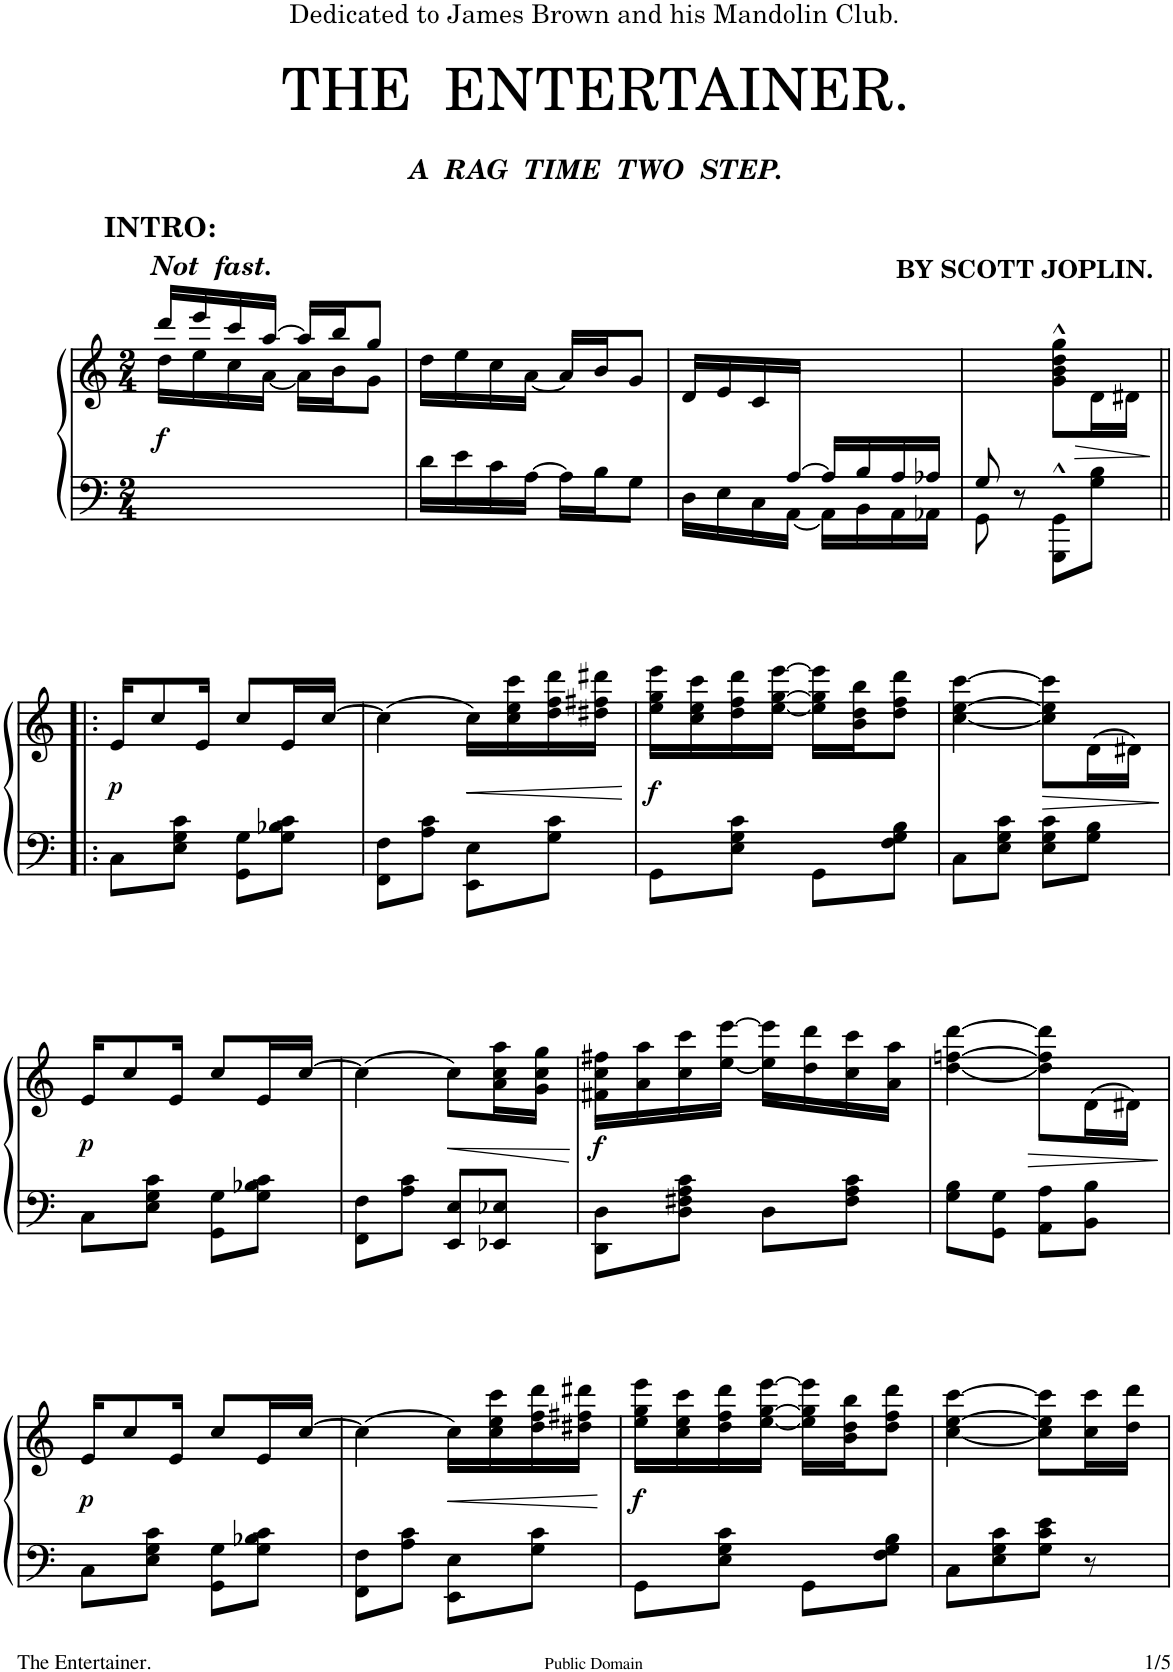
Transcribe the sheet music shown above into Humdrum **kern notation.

**kern	**kern	**dynam
*part1	*part1	*part1
*staff2	*staff1	*staff1/2
*I"Piano	*	*
*I'Pno	*	*
*clefF4	*clefG2	*
*k[]	*k[]	*
*M2/4	*M2/4	*
=1	=1	=1
*	*^	*
!	!LO:TX:a:B:t=INTRO&colon;	!	!
!	!LO:TX:a:Bi:t=Not  fast.	!	!
!	!	!	!LO:DY:b
2ryy	16ddd/LL	16dd\LL	f
.	16eee/	16ee\	.
.	16ccc/	16cc\	.
.	[>16aa/JJ	[<16a\JJ	.
.	16aa/LL]	16a\LL]	.
.	16bb/J	16b\J	.
.	8gg/J	8g\J	.
*	*v	*v	*
=2	=2	=2
16d\LL	16dd\LL	.
16e\	16ee\	.
16c\	16cc\	.
[16A\JJ	[<16a\JJ	.
16A\LL]	16a/LL]	.
16B\J	16b/J	.
8G\J	8g/J	.
=3	=3	=3
*^	*	*
8.ryy	16D\LL	16d/LL	.
.	16E\	16e/	.
.	16C\	16c/	.
[>16A/JJ	[<16AA\JJ	4ryy	.
16A/LL]	16AA\LL]	.	.
16B/	16BB\	.	.
16A/	16AA\	.	.
16A-X/JJ	16AA-X\JJ	16ryy	.
=4	=4	=4	=4
8G/	8GG\	8ryy	.
4.ryy	8r	8r	.
.	8GGG\^^ 8GG\^^L	8g\^^ 8b\^^ 8dd\^^ 8gg\^^L	.
!	!	!	!LO:HP:b
.	8G\ 8B\J	16d\L	>
.	.	16d#X\JJ	.
*v	*v	*	*
.	.	]
!!LO:LB:g=z
=5!|:	=5!|:	=5!|:
!	!	!LO:DY:b
8C\L	16e/KL	p
.	8cc/	.
8E\ 8G\ 8c\J	.	.
.	16e/Jk	.
8GG\ 8G\L	8cc/L	.
8G\ 8B-X\ 8c\J	16e/L	.
.	[>16cc/JJ	.
=6	=6	=6
8FF\ 8F\L	4cc\_	.
8A\ 8c\J	.	.
!	!	!LO:HP:b
8EE\ 8E\L	16cc\LL]	<
.	16cc\ 16ee\ 16ccc\	.
8G\ 8c\J	16dd\ 16ff\ 16ddd\	.
.	16dd#X\ 16ff#X\ 16ddd#X\JJ	.
.	.	[
=7	=7	=7
!	!	!LO:DY:b
8GG\L	16ee\ 16gg\ 16eee\LL	f
.	16cc\ 16ee\ 16ccc\	.
8E\ 8G\ 8c\J	16dd\ 16ff\ 16ddd\	.
.	[<16ee\ [16gg\ [16eee\JJ	.
8GG\L	16ee\] 16gg\] 16eee\]LL	.
.	16b\ 16dd\ 16bb\J	.
8F\ 8G\ 8B\J	8dd\ 8ff\ 8ddd\J	.
=8	=8	=8
8C\L	[<4cc\ [4ee\ [4ccc\	.
8E\ 8G\ 8c\J	.	.
!	!	!LO:HP:b
8E\ 8G\ 8c\L	8cc\] 8ee\] 8ccc\]L	>
8G\ 8B\J	(16d\L	.
.	16d#X\JJ)	.
.	.	]
!!LO:LB:g=z
=9	=9	=9
!	!	!LO:DY:b
8C\L	16e/KL	p
.	8cc/	.
8E\ 8G\ 8c\J	.	.
.	16e/Jk	.
8GG\ 8G\L	8cc/L	.
8G\ 8B-X\ 8c\J	16e/L	.
.	[>16cc/JJ	.
=10	=10	=10
8FF\ 8F\L	4cc\_	.
8A\ 8c\J	.	.
!	!	!LO:HP:b
8EE/ 8E/L	8cc\L]	<
8EE-X/ 8E-X/J	16a\ 16cc\ 16aa\L	.
.	16g\ 16cc\ 16gg\JJ	.
.	.	[
=11	=11	=11
!	!	!LO:DY:b
8DD\ 8D\L	16f#X\ 16cc\ 16ff#X\LL	f
.	16a\ 16aa\	.
8D\ 8F#X\ 8A\ 8c\J	16cc\ 16ccc\	.
.	[<16ee\ [16eee\JJ	.
8D\L	16ee\] 16eee\]LL	.
.	16dd\ 16ddd\	.
8F#\ 8A\ 8c\J	16cc\ 16ccc\	.
.	16a\ 16aa\JJ	.
=12	=12	=12
8G\ 8B\L	[<4dd\ [4ffn\ [4ddd\	.
8GG\ 8G\J	.	.
!	!	!LO:HP:b
8AA\ 8A\L	8dd\] 8ff\] 8ddd\]L	>
8BB\ 8B\J	(16d\L	.
.	16d#X\JJ)	.
.	.	]
!!LO:LB:g=z
=13	=13	=13
!	!	!LO:DY:b
8C\L	16e/KL	p
.	8cc/	.
8E\ 8G\ 8c\J	.	.
.	16e/Jk	.
8GG\ 8G\L	8cc/L	.
8G\ 8B-X\ 8c\J	16e/L	.
.	[>16cc/JJ	.
=14	=14	=14
8FF\ 8F\L	4cc\_	.
8A\ 8c\J	.	.
!	!	!LO:HP:b
8EE\ 8E\L	16cc\LL]	<
.	16cc\ 16ee\ 16ccc\	.
8G\ 8c\J	16dd\ 16ff\ 16ddd\	.
.	16dd#X\ 16ff#X\ 16ddd#X\JJ	.
.	.	[
=15	=15	=15
!	!	!LO:DY:b
8GG\L	16ee\ 16gg\ 16eee\LL	f
.	16cc\ 16ee\ 16ccc\	.
8E\ 8G\ 8c\J	16dd\ 16ff\ 16ddd\	.
.	[<16ee\ [16gg\ [16eee\JJ	.
8GG\L	16ee\] 16gg\] 16eee\]LL	.
.	16b\ 16dd\ 16bb\J	.
8F\ 8G\ 8B\J	8dd\ 8ff\ 8ddd\J	.
=16	=16	=16
8C\L	[<4cc\ [4ee\ [4ccc\	.
8E\ 8G\ 8c\	.	.
8G\ 8c\ 8e\J	8cc\] 8ee\] 8ccc\]L	.
8r	16cc\ 16ccc\L	.
.	16dd\ 16ddd\JJ	.
=	=	=
*-	*-	*-
